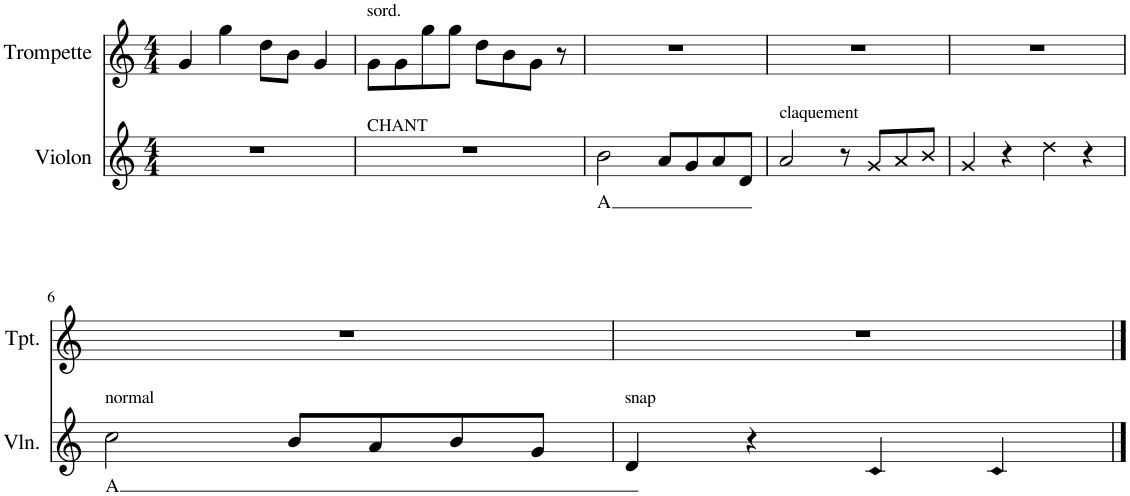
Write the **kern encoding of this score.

**kern	**text	**kern
*part2	*part2	*part1
*staff2	*staff2	*staff1
*I"Violon	*	*I"Trompette
*I'Vln.	*	*I'Tpt.
*clefG2	*	*clefG2
*	*	*Trd1c2
*k[]	*	*k[]
*M4/4	*	*M4/4
=1	=1	=1
1r	.	4g/
.	.	4gg\
.	.	8dd\L
.	.	8b\J
.	.	4g/
=2	=2	=2
!	!	!LO:TX:a:t=sord.
!LO:TX:a:t=CHANT	!	!
1r	.	8g\L
.	.	8g\
.	.	8gg\
.	.	8gg\J
.	.	8dd\L
.	.	8b\
.	.	8g\J
.	.	8r
=3	=3	=3
!	!LO:LY:b	!
2b\	A	1r
8a/L	.	.
8g/	.	.
8a/	.	.
8d/J	.	.
=4	=4	=4
!LO:TX:a:t=claquement	!	!
2a/	.	1r
8r	.	.
8g/L	.	.
8a/	.	.
8b/J	.	.
=5	=5	=5
4g/	.	1r
4r	.	.
4dd\	.	.
4r	.	.
!!LO:LB:g=z
=6	=6	=6
!LO:TX:a:t=normal	!	!
!	!LO:LY:b	!
2cc\	A	1r
8b/L	.	.
8a/	.	.
8b/	.	.
8g/J	.	.
=7	=7	=7
!LO:TX:a:t=snap	!	!
4d/	.	1r
4r	.	.
4c/	.	.
4c/	.	.
==	==	==
*-	*-	*-
